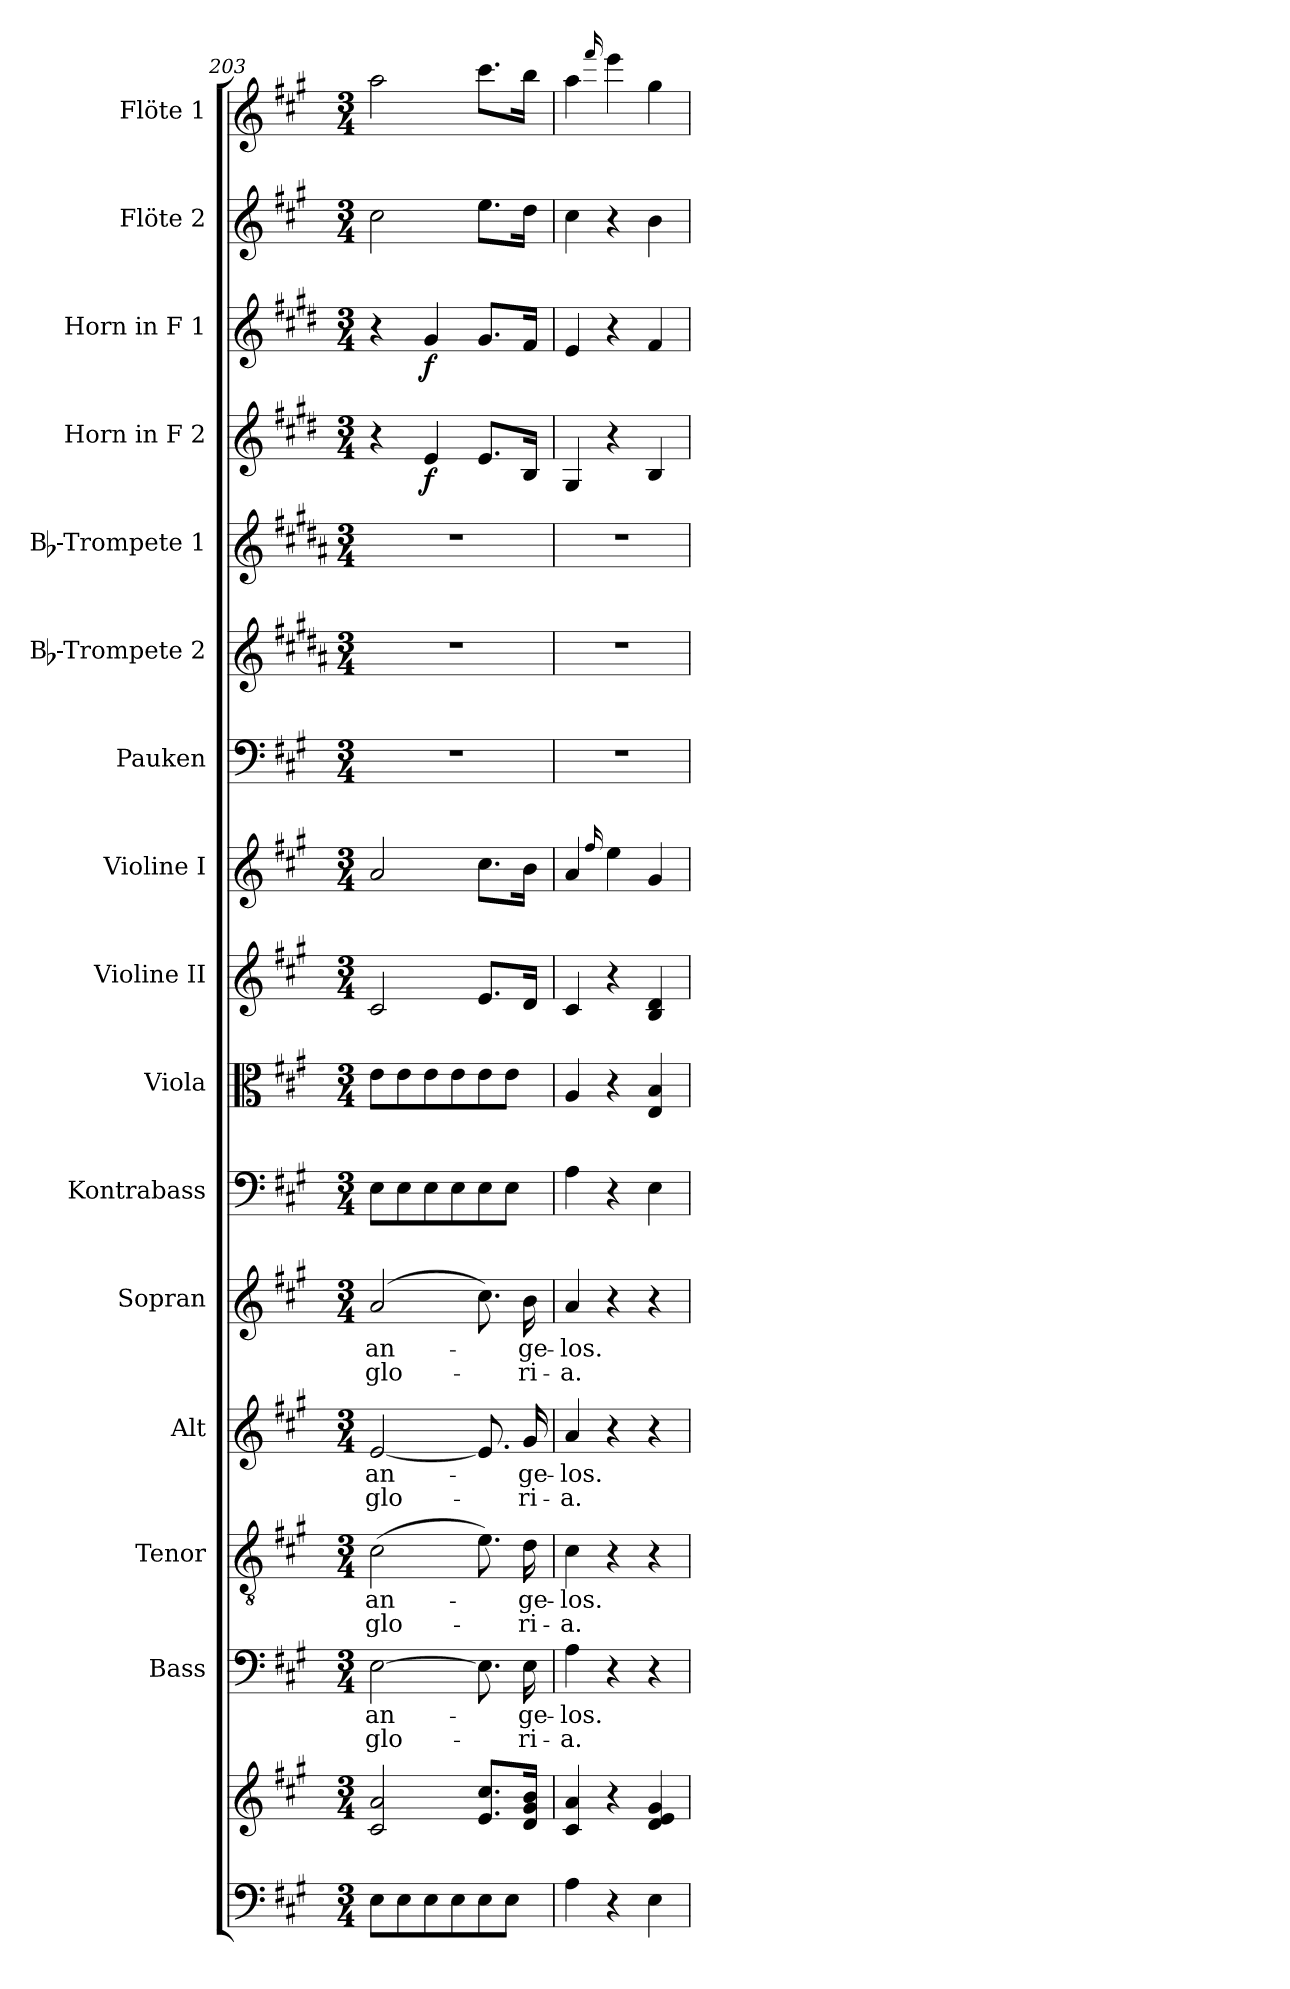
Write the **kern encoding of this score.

**kern	**kern	**kern	**text	**text	**kern	**text	**text	**kern	**text	**text	**kern	**text	**text	**kern	**kern	**kern	**kern	**kern	**kern	**kern	**kern	**dynam	**kern	**dynam	**kern	**kern
*part16	*part16	*part15	*part15	*part15	*part14	*part14	*part14	*part13	*part13	*part13	*part12	*part12	*part12	*part11	*part10	*part9	*part8	*part7	*part6	*part5	*part4	*part4	*part3	*part3	*part2	*part1
*staff17	*staff16	*staff15	*staff15	*staff15	*staff14	*staff14	*staff14	*staff13	*staff13	*staff13	*staff12	*staff12	*staff12	*staff11	*staff10	*staff9	*staff8	*staff7	*staff6	*staff5	*staff4	*staff4	*staff3	*staff3	*staff2	*staff1
*	*	*I"Bass	*	*	*I"Tenor	*	*	*I"Alt	*	*	*I"Sopran	*	*	*I"Kontrabass	*I"Viola	*I"Violine II	*I"Violine I	*I"Pauken	*I"Bb-Trompete 2	*I"Bb-Trompete 1	*I"Horn in F 2	*	*I"Horn in F 1	*	*I"Flöte 2	*I"Flöte 1
*	*	*I'B.	*	*	*I'T.	*	*	*I'A.	*	*	*I'S.	*	*	*I'Kb.	*I'Vla.	*I'Vl. II	*I'Vl. I	*I'Pk.	*I'Bb Trp. 2	*I'Bb Trp. 1	*	*	*	*	*I'Fl. 2	*I'Fl. 1
*clefF4	*clefG2	*clefF4	*	*	*clefGv2	*	*	*clefG2	*	*	*clefG2	*	*	*clefF4	*clefC3	*clefG2	*clefG2	*clefF4	*clefG2	*clefG2	*clefG2	*	*clefG2	*	*clefG2	*clefG2
*	*	*	*	*	*	*	*	*	*	*	*	*	*	*ITrd7c12	*	*	*	*	*ITrd1c2	*ITrd1c2	*ITrd4c7	*	*ITrd4c7	*	*	*
*k[f#c#g#]	*k[f#c#g#]	*k[f#c#g#]	*	*	*k[f#c#g#]	*	*	*k[f#c#g#]	*	*	*k[f#c#g#]	*	*	*k[f#c#g#]	*k[f#c#g#]	*k[f#c#g#]	*k[f#c#g#]	*k[f#c#g#]	*k[f#c#g#]	*k[f#c#g#]	*k[f#c#g#]	*	*k[f#c#g#]	*	*k[f#c#g#]	*k[f#c#g#]
*A:	*A:	*A:	*	*	*A:	*	*	*A:	*	*	*A:	*	*	*A:	*A:	*A:	*A:	*A:	*A:	*A:	*A:	*	*A:	*	*A:	*A:
*M3/4	*M3/4	*M3/4	*	*	*M3/4	*	*	*M3/4	*	*	*M3/4	*	*	*M3/4	*M3/4	*M3/4	*M3/4	*M3/4	*M3/4	*M3/4	*M3/4	*	*M3/4	*	*M3/4	*M3/4
=203	=203	=203	=203	=203	=203	=203	=203	=203	=203	=203	=203	=203	=203	=203	=203	=203	=203	=203	=203	=203	=203	=203	=203	=203	=203	=203
!	!	!	!LO:LY:b	!LO:LY:b	!	!LO:LY:b	!LO:LY:b	!	!LO:LY:b	!LO:LY:b	!	!LO:LY:b	!LO:LY:b	!	!	!	!	!	!	!	!	!	!	!	!	!
8E\L	2c#/ 2a/	[2E\	an-	glo-	(>2c#\	an-	glo-	[2e/	an-	glo-	(2a/	an-	glo-	8EE\L	8e\L	2c#/	2a/	2.r	2.r	2.r	4r	.	4r	.	2cc#\	2aa\
8E\	.	.	.	.	.	.	.	.	.	.	.	.	.	8EE\	8e\	.	.	.	.	.	.	.	.	.	.	.
!	!	!	!	!	!	!	!	!	!	!	!	!	!	!	!	!	!	!	!	!	!	!LO:DY:b	!	!LO:DY:b	!	!
8E\	.	.	.	.	.	.	.	.	.	.	.	.	.	8EE\	8e\	.	.	.	.	.	4A/	f	4c#/	f	.	.
8E\	.	.	.	.	.	.	.	.	.	.	.	.	.	8EE\	8e\	.	.	.	.	.	.	.	.	.	.	.
8E\	8.e/ 8.cc#/L	8.E\]	.	.	8.e\)	.	.	8.e/]	.	.	8.cc#\)	.	.	8EE\	8e\	8.e/L	8.cc#\L	.	.	.	8.A/L	.	8.c#/L	.	8.ee\L	8.ccc#\L
8E\J	.	.	.	.	.	.	.	.	.	.	.	.	.	8EE\J	8e\J	.	.	.	.	.	.	.	.	.	.	.
!	!	!	!LO:LY:b	!LO:LY:b	!	!LO:LY:b	!LO:LY:b	!	!LO:LY:b	!LO:LY:b	!	!LO:LY:b	!LO:LY:b	!	!	!	!	!	!	!	!	!	!	!	!	!
.	16d/ 16g#/ 16b/Jk	16E\	-ge-	-ri-	16d\	-ge-	-ri-	16g#/	-ge-	-ri-	16b\	-ge-	-ri-	.	.	16d/Jk	16b\Jk	.	.	.	16E/Jk	.	16B/Jk	.	16dd\Jk	16bb\Jk
=204	=204	=204	=204	=204	=204	=204	=204	=204	=204	=204	=204	=204	=204	=204	=204	=204	=204	=204	=204	=204	=204	=204	=204	=204	=204	=204
!	!	!	!LO:LY:b	!LO:LY:b	!	!LO:LY:b	!LO:LY:b	!	!LO:LY:b	!LO:LY:b	!	!LO:LY:b	!LO:LY:b	!	!	!	!	!	!	!	!	!	!	!	!	!
4A\	4c#/ 4a/	4A\	-los.	-a.	4c#\	-los.	-a.	4a/	-los.	-a.	4a/	-los.	-a.	4AA\	4A/	4c#/	4a/	2.r	2.r	2.r	4C#/	.	4A/	.	4cc#\	4aa\
.	.	.	.	.	.	.	.	.	.	.	.	.	.	.	.	.	16qqff#/	.	.	.	.	.	.	.	.	16qqfff#/
4r	4r	4r	.	.	4r	.	.	4r	.	.	4r	.	.	4r	4r	4r	4ee\	.	.	.	4r	.	4r	.	4r	4eee\
4E\	4d/ 4e/ 4g#/	4r	.	.	4r	.	.	4r	.	.	4r	.	.	4EE\	4E/ 4B/	4B/ 4d/	4g#/	.	.	.	4E/	.	4B/	.	4b\	4gg#\
=	=	=	=	=	=	=	=	=	=	=	=	=	=	=	=	=	=	=	=	=	=	=	=	=	=	=
*-	*-	*-	*-	*-	*-	*-	*-	*-	*-	*-	*-	*-	*-	*-	*-	*-	*-	*-	*-	*-	*-	*-	*-	*-	*-	*-
